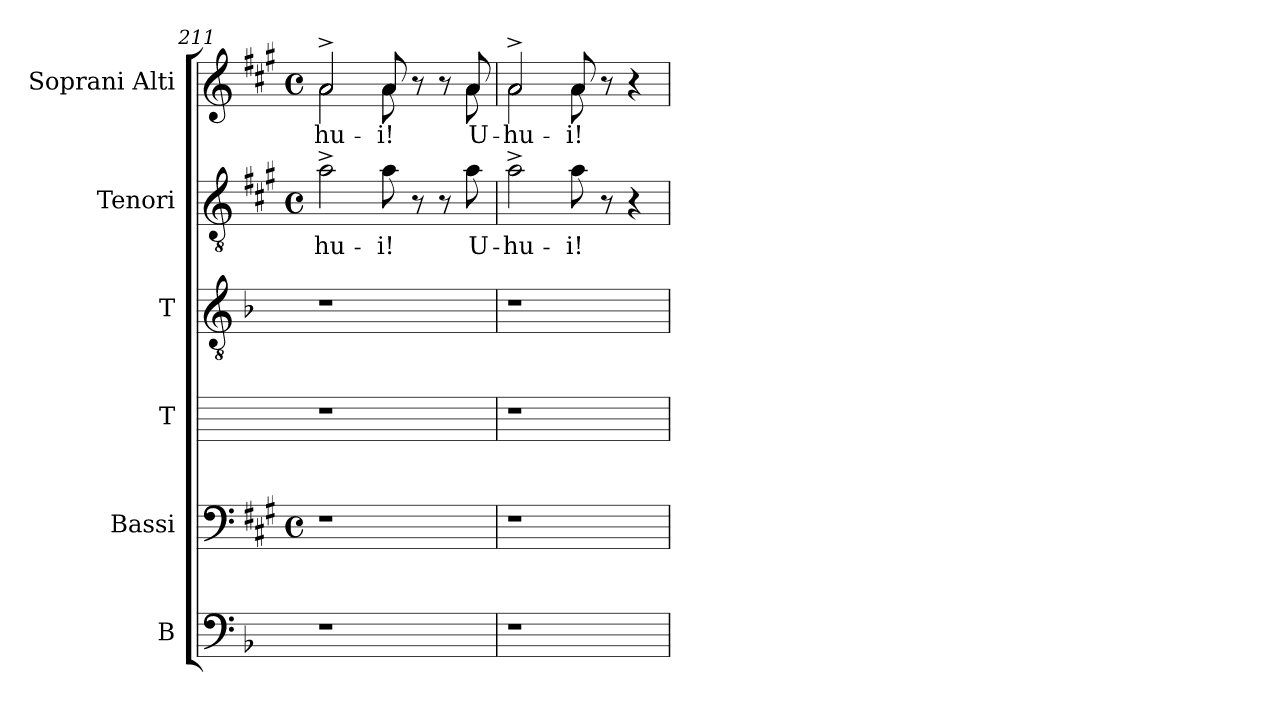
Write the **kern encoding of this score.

**kern	**kern	**kern	**kern	**kern	**text	**kern	**text
*part6	*part5	*part4	*part3	*part2	*part2	*part1	*part1
*staff6	*staff5	*staff4	*staff3	*staff2	*staff2	*staff1	*staff1
*I"B	*I"Bassi	*I"T	*I"T	*I"Tenori	*	*I"Soprani  Alti	*
*I'B	*I'B	*I'T	*I'T	*I'T	*	*I'S  A	*
*clefF4	*clefF4	*	*clefGv2	*clefGv2	*	*clefG2	*
*k[b-]	*k[f#c#g#]	*	*k[b-]	*k[f#c#g#]	*	*k[f#c#g#]	*
*F:	*A:	*	*F:	*A:	*	*A:	*
*	*M4/4	*	*	*M4/4	*	*M4/4	*
*	*met(c)	*	*	*met(c)	*	*met(c)	*
=211	=211	=211	=211	=211	=211	=211	=211
!	!	!	!	!	!LO:LY:b:cj	!	!LO:LY:b:cj
*	*	*	*	*	*	*^	*
1r	1r	1r	1r	2a^>\	-hu-	2a^>/	2a\	-hu-
!	!	!	!	!	!LO:LY:b:cj	!	!	!LO:LY:b:cj
.	.	.	.	8a\	-i!	8a/	8a\	-i!
.	.	.	.	8r	.	8r	4ryy	.
.	.	.	.	8r	.	8r	.	.
!	!	!	!	!	!LO:LY:b:cj	!	!	!LO:LY:b:cj
.	.	.	.	8a\	U-	8a/	8a\	U-
=212	=212	=212	=212	=212	=212	=212	=212	=212
!	!	!	!	!	!LO:LY:b:cj	!	!	!LO:LY:b:cj
1r	1r	1r	1r	2a^>\	-hu-	2a^>/	2a\	-hu-
!	!	!	!	!	!LO:LY:b:cj	!	!	!LO:LY:b:cj
.	.	.	.	8a\	-i!	8a/	8a\	-i!
.	.	.	.	8r	.	8r	4.ryy	.
.	.	.	.	4r	.	4r	.	.
*	*	*	*	*	*	*v	*v	*
=	=	=	=	=	=	=	=
*-	*-	*-	*-	*-	*-	*-	*-
